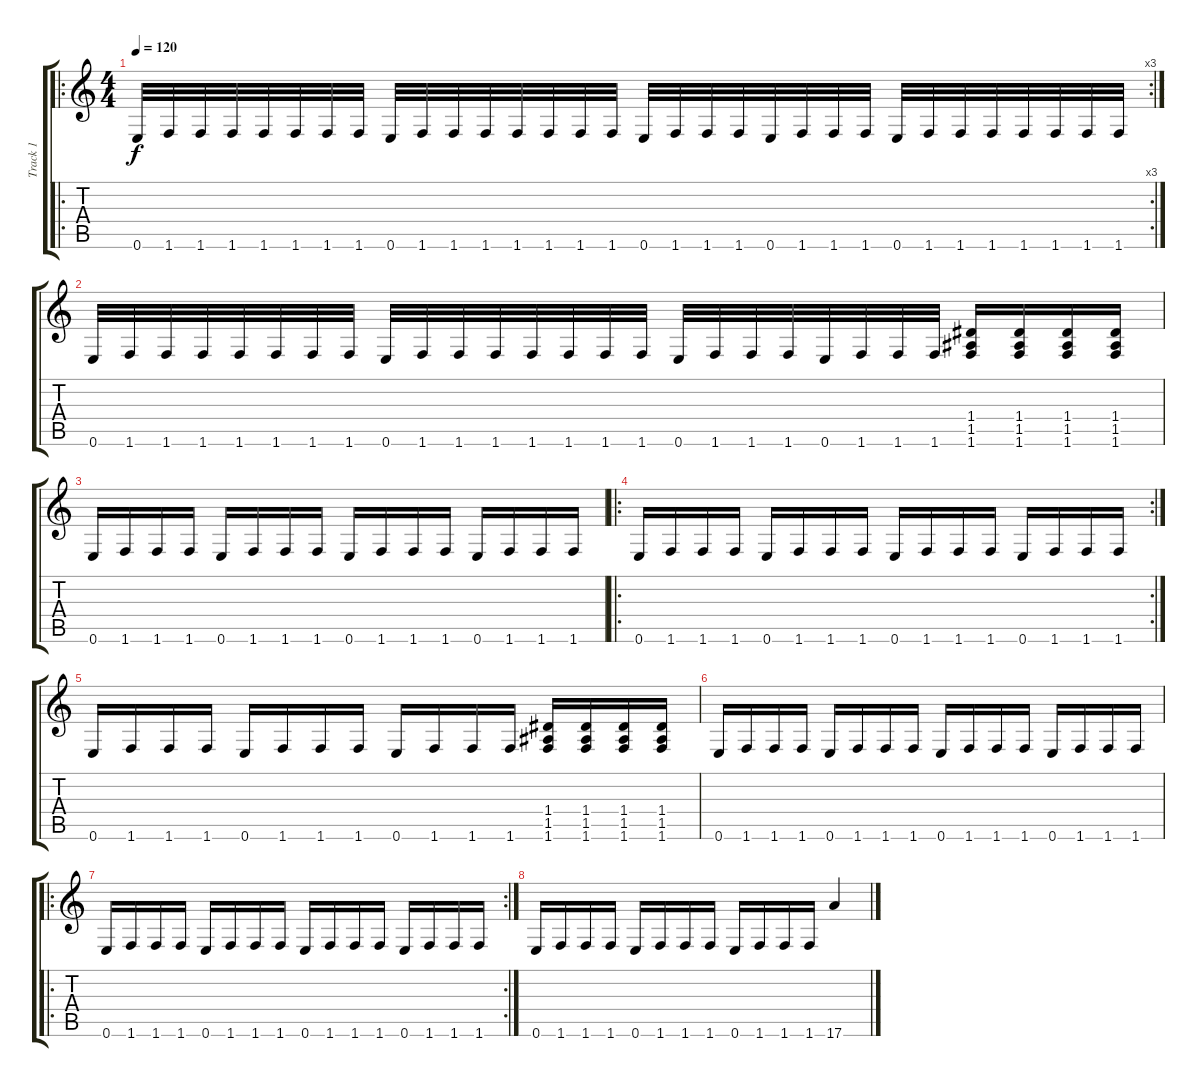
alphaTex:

\track ("Track 1" "Track 1") {instrument overdrivenguitar}
\staff {score tabs}
\tuning (E4 B3 G3 D3 A2 E2) {hide}
\ro
\rc 3
\ts (4 4)
\tempo 120
\clef g2
\ks c
0.6.32{dy f instrument overdrivenguitar} 1.6.32 1.6.32 1.6.32 1.6.32 1.6.32 1.6.32 1.6.32 0.6.32 1.6.32 1.6.32 1.6.32 1.6.32 1.6.32 1.6.32 1.6.32 0.6.32 1.6.32 1.6.32 1.6.32 0.6.32 1.6.32 1.6.32 1.6.32 0.6.32 1.6.32 1.6.32 1.6.32 1.6.32 1.6.32 1.6.32 1.6.32 |
0.6.32 1.6.32 1.6.32 1.6.32 1.6.32 1.6.32 1.6.32 1.6.32 0.6.32 1.6.32 1.6.32 1.6.32 1.6.32 1.6.32 1.6.32 1.6.32 0.6.32 1.6.32 1.6.32 1.6.32 0.6.32 1.6.32 1.6.32 1.6.32 (1.4 1.5 1.6).16 (1.4 1.5 1.6).16 (1.4 1.5 1.6).16 (1.4 1.5 1.6).16 |
0.6.16 1.6.16 1.6.16 1.6.16 0.6.16 1.6.16 1.6.16 1.6.16 0.6.16 1.6.16 1.6.16 1.6.16 0.6.16 1.6.16 1.6.16 1.6.16 |
\ro
\rc 2
0.6.16 1.6.16 1.6.16 1.6.16 0.6.16 1.6.16 1.6.16 1.6.16 0.6.16 1.6.16 1.6.16 1.6.16 0.6.16 1.6.16 1.6.16 1.6.16 |
0.6.16 1.6.16 1.6.16 1.6.16 0.6.16 1.6.16 1.6.16 1.6.16 0.6.16 1.6.16 1.6.16 1.6.16 (1.4 1.5 1.6).16 (1.4 1.5 1.6).16 (1.4 1.5 1.6).16 (1.4 1.5 1.6).16 |
0.6.16 1.6.16 1.6.16 1.6.16 0.6.16 1.6.16 1.6.16 1.6.16 0.6.16 1.6.16 1.6.16 1.6.16 0.6.16 1.6.16 1.6.16 1.6.16 |
\ro
\rc 2
0.6.16 1.6.16 1.6.16 1.6.16 0.6.16 1.6.16 1.6.16 1.6.16 0.6.16 1.6.16 1.6.16 1.6.16 0.6.16 1.6.16 1.6.16 1.6.16 |
0.6.16 1.6.16 1.6.16 1.6.16 0.6.16 1.6.16 1.6.16 1.6.16 0.6.16 1.6.16 1.6.16 1.6.16 17.6{ss}.4
